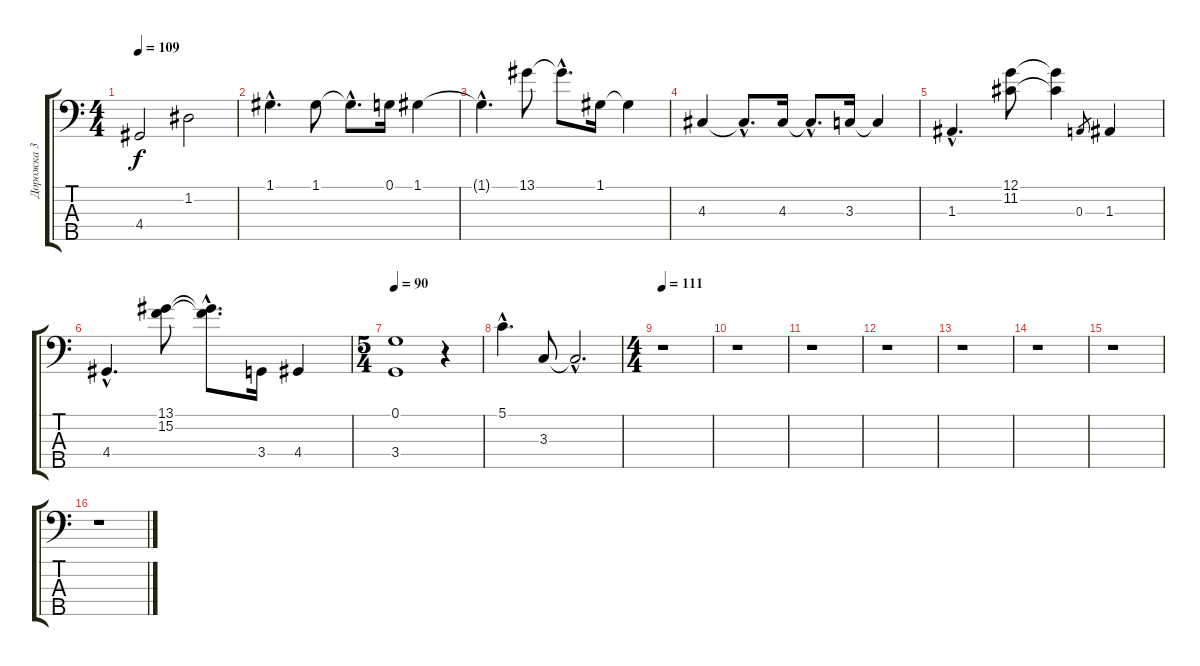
\track ("Дорожка 3" "Дорожка 3") {instrument acousticbass}
\staff {score tabs}
\tuning (G2 D2 A1 E1 B0) {hide}
\ts (4 4)
\tempo 109
\clef f4
\ks c
4.4.2{dy f} 1.2.2 |
1.1{hac}.4{d} 1.1.8 1.1{hac t}.8{d} 0.1.16 1.1.4 |
1.1{hac t}.4{d} 13.1.8 13.1{hac t}.8{d} 1.1.16 1.1{t}.4 |
4.3.4 4.3{hac t}.8{d} 4.3.16 4.3{hac t}.8{d} 3.3.16 3.3{t}.4 |
1.3{hac}.4{d} (12.1 11.2).8 (12.1{t} 11.2{t}).4 0.3.8{gr} 1.3.4 |
4.4{hac}.4{d} (13.1 15.2).8 (13.1{hac t} 15.2{hac t}).8{d} 3.4.16 4.4.4 |
\ts (5 4)
\tempo 90
(0.1 3.4).1 r.4 |
5.1{hac}.4{d} 3.3.8 3.3{hac t}.2{d} |
\ts (4 4)
\tempo 111
r.1 |
r.1 |
r.1 |
r.1 |
r.1 |
r.1 |
r.1 |
r.1
